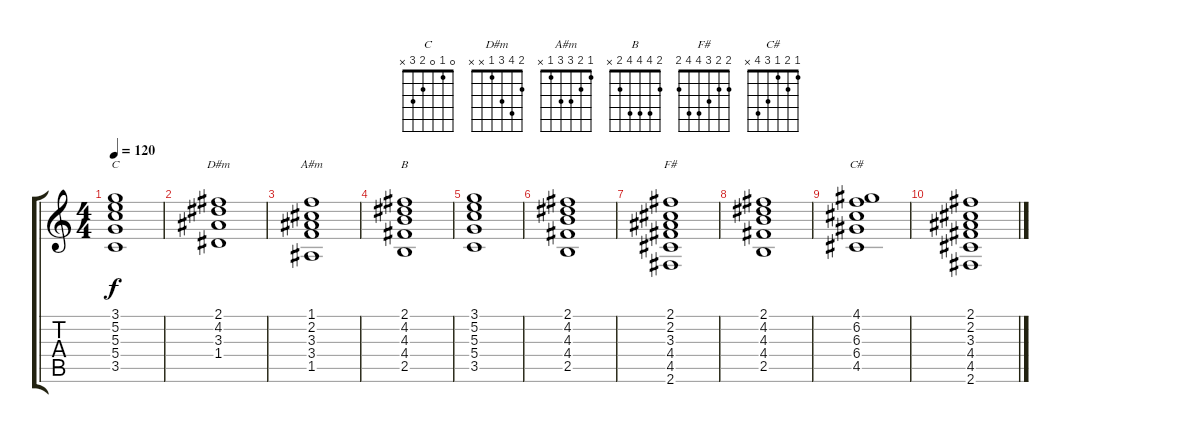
\track "" {instrument acousticguitarsteel}
\staff {score tabs}
\tuning (E4 B3 G3 D3 A2 E2) {hide}
\chord ("C" 0 1 0 2 3 x)
\chord ("D#m" 2 4 3 1 x x)
\chord ("A#m" 1 2 3 3 1 x)
\chord ("B" 2 4 4 4 2 x)
\chord ("F#" 2 2 3 4 4 2)
\chord ("C#" 1 2 1 3 4 x)
\ts (4 4)
\tempo 120
\clef g2
\ks c
(3.1 5.2 5.3 5.4 3.5).1{ch "C" dy f} |
(2.1 4.2 3.3 1.4).1{ch "D#m"} |
(1.1 2.2 3.3 3.4 1.5).1{ch "A#m"} |
(2.1 4.2 4.3 4.4 2.5).1{ch "B"} |
(3.1 5.2 5.3 5.4 3.5).1 |
(2.1 4.2 4.3 4.4 2.5).1 |
(2.1 2.2 3.3 4.4 4.5 2.6).1{ch "F#"} |
(2.1 4.2 4.3 4.4 2.5).1 |
(4.1 6.2 6.3 6.4 4.5).1{ch "C#"} |
(2.1 2.2 3.3 4.4 4.5 2.6).1
